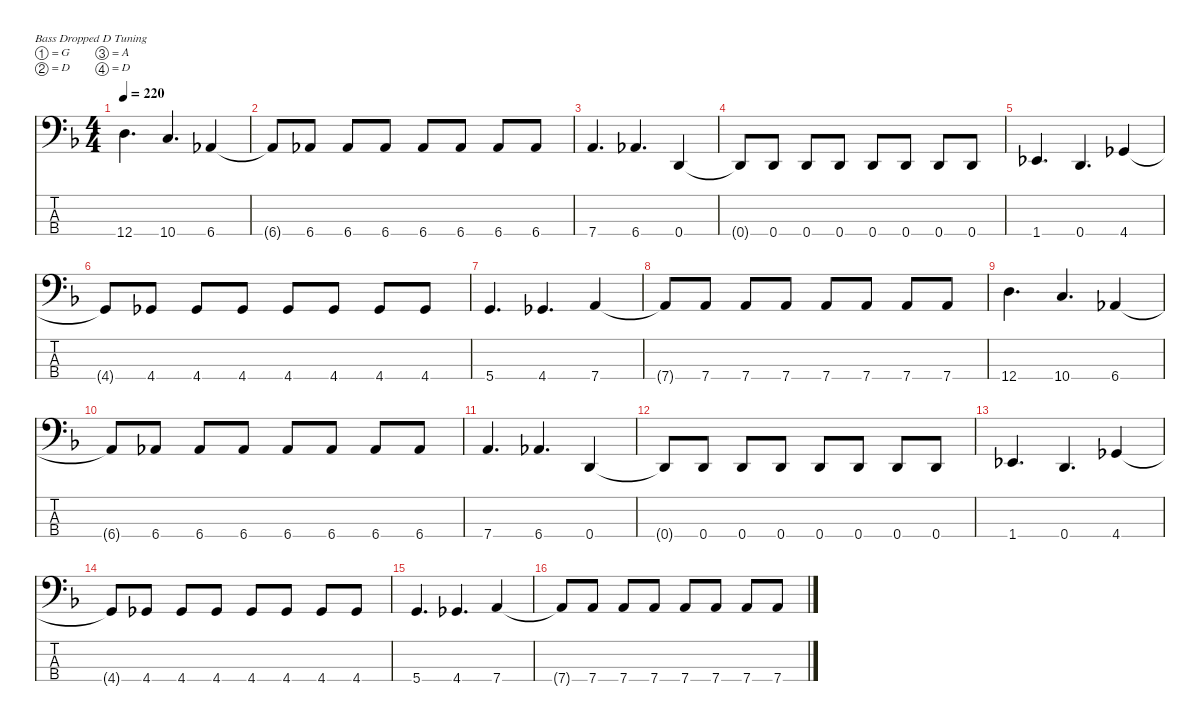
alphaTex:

\hideDynamics
\bracketExtendMode nobrackets
\singleTrackTrackNamePolicy hidden
\multiTrackTrackNamePolicy hidden
\firstSystemTrackNameMode fullname
\firstSystemTrackNameOrientation horizontal
\otherSystemsTrackNameOrientation horizontal
\track ("Bass" "E-Bass") {instrument electricbassfinger}
\staff {score tabs}
\tuning (G2 D2 A1 D1)
\ts (4 4)
\tempo 220
\clef f4
\ks dminor
12.4{acc forcenatural}.4{d dy ff beam Down} 10.4{acc forcenatural}.4{d beam Up} 6.4{acc b}.4{beam Up} |
6.4{t acc b}.8{dy f beam Up} 6.4{acc b}.8{dy ff beam Up} 6.4{acc b}.8{beam Up} 6.4{acc b}.8{beam Up} 6.4{acc b}.8{beam Up} 6.4{acc b}.8{beam Up} 6.4{acc b}.8{beam Up} 6.4{acc b}.8{beam Up} |
7.4{acc forcenatural}.4{d beam Up} 6.4{acc b}.4{d beam Up} 0.4{acc forcenatural}.4{beam Up} |
0.4{t acc forcenatural}.8{dy f beam Up} 0.4{acc forcenatural}.8{dy ff beam Up} 0.4{acc forcenatural}.8{beam Up} 0.4{acc forcenatural}.8{beam Up} 0.4{acc forcenatural}.8{beam Up} 0.4{acc forcenatural}.8{beam Up} 0.4{acc forcenatural}.8{beam Up} 0.4{acc forcenatural}.8{beam Up} |
1.4{acc b}.4{d beam Up} 0.4{acc forcenatural}.4{d beam Up} 4.4{acc b}.4{beam Up} |
4.4{t acc b}.8{dy f beam Up} 4.4{acc b}.8{dy ff beam Up} 4.4{acc b}.8{beam Up} 4.4{acc b}.8{beam Up} 4.4{acc b}.8{beam Up} 4.4{acc b}.8{beam Up} 4.4{acc b}.8{beam Up} 4.4{acc b}.8{beam Up} |
5.4{acc forcenatural}.4{d beam Up} 4.4{acc b}.4{d beam Up} 7.4{acc forcenatural}.4{beam Up} |
7.4{t acc forcenatural}.8{dy f beam Up} 7.4{acc forcenatural}.8{dy ff beam Up} 7.4{acc forcenatural}.8{beam Up} 7.4{acc forcenatural}.8{beam Up} 7.4{acc forcenatural}.8{beam Up} 7.4{acc forcenatural}.8{beam Up} 7.4{acc forcenatural}.8{beam Up} 7.4{acc forcenatural}.8{beam Up} |
12.4{acc forcenatural}.4{d beam Down} 10.4{acc forcenatural}.4{d beam Up} 6.4{acc b}.4{beam Up} |
6.4{t acc b}.8{dy f beam Up} 6.4{acc b}.8{dy ff beam Up} 6.4{acc b}.8{beam Up} 6.4{acc b}.8{beam Up} 6.4{acc b}.8{beam Up} 6.4{acc b}.8{beam Up} 6.4{acc b}.8{beam Up} 6.4{acc b}.8{beam Up} |
7.4{acc forcenatural}.4{d beam Up} 6.4{acc b}.4{d beam Up} 0.4{acc forcenatural}.4{beam Up} |
0.4{t acc forcenatural}.8{dy f beam Up} 0.4{acc forcenatural}.8{dy ff beam Up} 0.4{acc forcenatural}.8{beam Up} 0.4{acc forcenatural}.8{beam Up} 0.4{acc forcenatural}.8{beam Up} 0.4{acc forcenatural}.8{beam Up} 0.4{acc forcenatural}.8{beam Up} 0.4{acc forcenatural}.8{beam Up} |
1.4{acc b}.4{d beam Up} 0.4{acc forcenatural}.4{d beam Up} 4.4{acc b}.4{beam Up} |
4.4{t acc b}.8{dy f beam Up} 4.4{acc b}.8{dy ff beam Up} 4.4{acc b}.8{beam Up} 4.4{acc b}.8{beam Up} 4.4{acc b}.8{beam Up} 4.4{acc b}.8{beam Up} 4.4{acc b}.8{beam Up} 4.4{acc b}.8{beam Up} |
5.4{acc forcenatural}.4{d beam Up} 4.4{acc b}.4{d beam Up} 7.4{acc forcenatural}.4{beam Up} |
7.4{t acc forcenatural}.8{dy f beam Up} 7.4{acc forcenatural}.8{dy ff beam Up} 7.4{acc forcenatural}.8{beam Up} 7.4{acc forcenatural}.8{beam Up} 7.4{acc forcenatural}.8{beam Up} 7.4{acc forcenatural}.8{beam Up} 7.4{acc forcenatural}.8{beam Up} 7.4{acc forcenatural}.8{beam Up}
